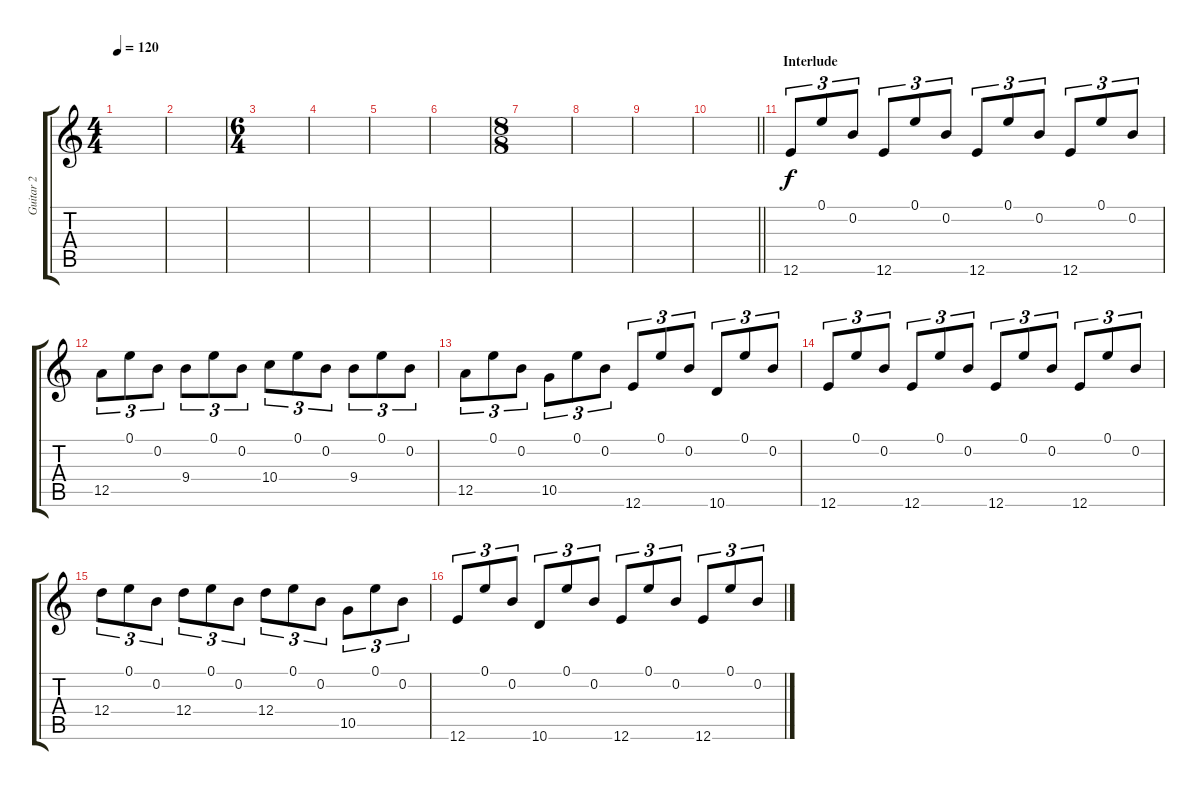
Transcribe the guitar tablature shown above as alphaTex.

\track ("Guitar 2" "Guitar 2") {instrument electricguitarclean}
\staff {score tabs}
\tuning (E4 B3 G3 D3 A2 E2) {hide}
\ts (4 4)
\tempo 120
\clef g2
\ks c
|
|
\ts (6 4)
|
|
|
|
\ts (8 8)
|
|
|
\barLineRight lightlight
|
\section ("" "Interlude")
12.6.8{tu (3 2)} 0.1.8{tu (3 2)} 0.2.8{tu (3 2)} 12.6.8{tu (3 2)} 0.1.8{tu (3 2)} 0.2.8{tu (3 2)} 12.6.8{tu (3 2)} 0.1.8{tu (3 2)} 0.2.8{tu (3 2)} 12.6.8{tu (3 2)} 0.1.8{tu (3 2)} 0.2.8{tu (3 2)} |
12.5.8{tu (3 2)} 0.1.8{tu (3 2)} 0.2.8{tu (3 2)} 9.4.8{tu (3 2)} 0.1.8{tu (3 2)} 0.2.8{tu (3 2)} 10.4.8{tu (3 2)} 0.1.8{tu (3 2)} 0.2.8{tu (3 2)} 9.4.8{tu (3 2)} 0.1.8{tu (3 2)} 0.2.8{tu (3 2)} |
12.5.8{tu (3 2)} 0.1.8{tu (3 2)} 0.2.8{tu (3 2)} 10.5.8{tu (3 2)} 0.1.8{tu (3 2)} 0.2.8{tu (3 2)} 12.6.8{tu (3 2)} 0.1.8{tu (3 2)} 0.2.8{tu (3 2)} 10.6.8{tu (3 2)} 0.1.8{tu (3 2)} 0.2.8{tu (3 2)} |
12.6.8{tu (3 2)} 0.1.8{tu (3 2)} 0.2.8{tu (3 2)} 12.6.8{tu (3 2)} 0.1.8{tu (3 2)} 0.2.8{tu (3 2)} 12.6.8{tu (3 2)} 0.1.8{tu (3 2)} 0.2.8{tu (3 2)} 12.6.8{tu (3 2)} 0.1.8{tu (3 2)} 0.2.8{tu (3 2)} |
12.4.8{tu (3 2)} 0.1.8{tu (3 2)} 0.2.8{tu (3 2)} 12.4.8{tu (3 2)} 0.1.8{tu (3 2)} 0.2.8{tu (3 2)} 12.4.8{tu (3 2)} 0.1.8{tu (3 2)} 0.2.8{tu (3 2)} 10.5.8{tu (3 2)} 0.1.8{tu (3 2)} 0.2.8{tu (3 2)} |
12.6.8{tu (3 2)} 0.1.8{tu (3 2)} 0.2.8{tu (3 2)} 10.6.8{tu (3 2)} 0.1.8{tu (3 2)} 0.2.8{tu (3 2)} 12.6.8{tu (3 2)} 0.1.8{tu (3 2)} 0.2.8{tu (3 2)} 12.6.8{tu (3 2)} 0.1.8{tu (3 2)} 0.2.8{tu (3 2)}
